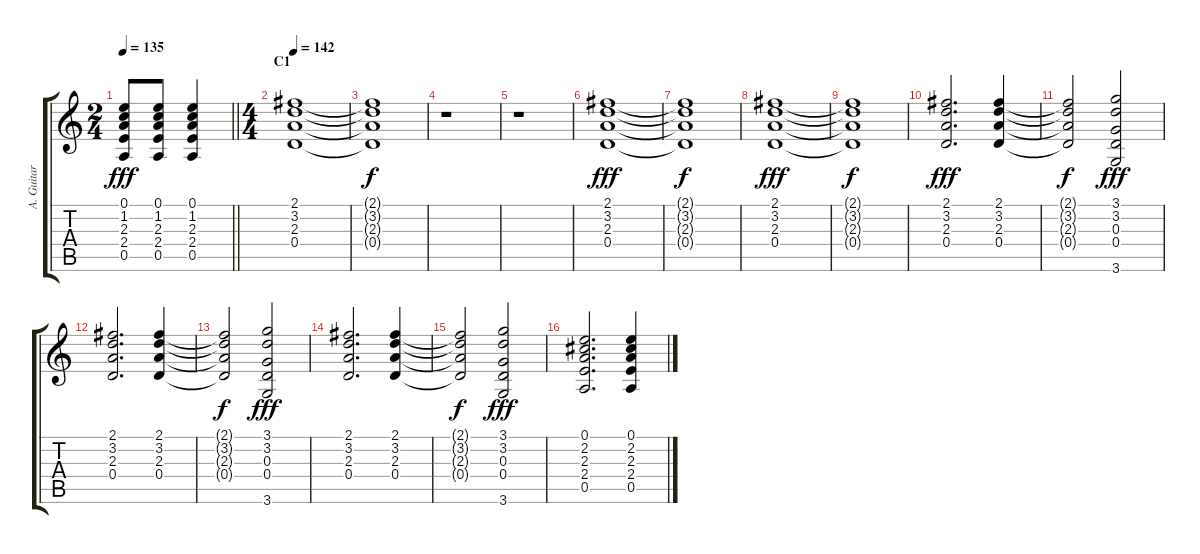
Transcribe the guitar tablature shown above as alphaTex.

\track ("A. Guitar" "A. Guitar") {instrument acousticguitarsteel}
\staff {score tabs}
\tuning (E4 B3 G3 D3 A2 E2) {hide}
\ts (2 4)
\tempo 135
\clef g2
\barLineRight lightlight
\ks c
(0.1 1.2 2.3 2.4 0.5).8{dy fff} (0.1 1.2 2.3 2.4 0.5).8 (0.1 1.2 2.3 2.4 0.5).4 |
\ts (4 4)
\section ("" "C1")
\tempo 142
(2.1 3.2 2.3 0.4).1 |
(2.1{t} 3.2{t} 2.3{t} 0.4{t}).1{dy f} |
r.1 |
r.1 |
(2.1 3.2 2.3 0.4).1{dy fff} |
(2.1{t} 3.2{t} 2.3{t} 0.4{t}).1{dy f} |
(2.1 3.2 2.3 0.4).1{dy fff} |
(2.1{t} 3.2{t} 2.3{t} 0.4{t}).1{dy f} |
(2.1 3.2 2.3 0.4).2{d dy fff} (2.1 3.2 2.3 0.4).4 |
(2.1{t} 3.2{t} 2.3{t} 0.4{t}).2{dy f} (3.1 3.2 0.3 0.4 3.6).2{dy fff} |
(2.1 3.2 2.3 0.4).2{d} (2.1 3.2 2.3 0.4).4 |
(2.1{t} 3.2{t} 2.3{t} 0.4{t}).2{dy f} (3.1 3.2 0.3 0.4 3.6).2{dy fff} |
(2.1 3.2 2.3 0.4).2{d} (2.1 3.2 2.3 0.4).4 |
(2.1{t} 3.2{t} 2.3{t} 0.4{t}).2{dy f} (3.1 3.2 0.3 0.4 3.6).2{dy fff} |
(0.1 2.2 2.3 2.4 0.5).2{d} (0.1 2.2 2.3 2.4 0.5).4
